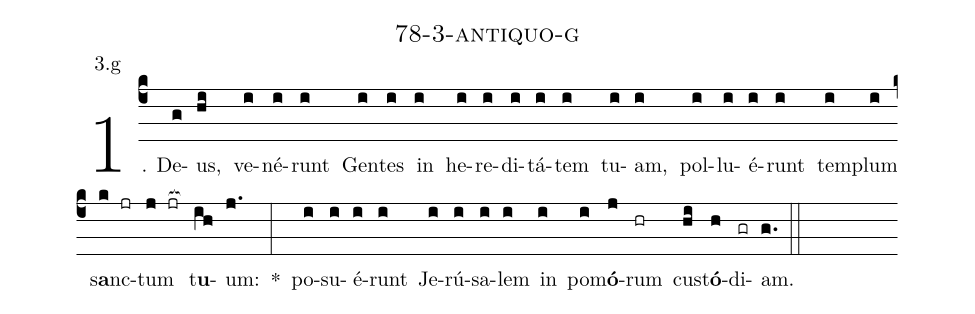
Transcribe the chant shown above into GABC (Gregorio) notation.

name: 78-3-antiquo-g;
annotation: 3.g;
%%
(c4)1. De(g)us,(hi) ve(i)né(i)runt(i) Gen(i)tes(i) in(i) he(i)re(i)di(i)tá(i)tem(i) tu(i)am,(i) pol(i)lu(i)é(i)runt(i) tem(i)plum(i) s<b>a</b>nc(k jr)tum(j jr[ocb:1{]) t<b>u</b>(ih[ocb:0}])um:(j.) *(:) po(i)su(i)é(i)runt(i) Je(i)rú(i)sa(i)lem(i) in(i) po(i)m<b>ó</b>(j)rum(hr) cus(hi)t<b>ó</b>(h)di(gr)am.(g.) (::)
